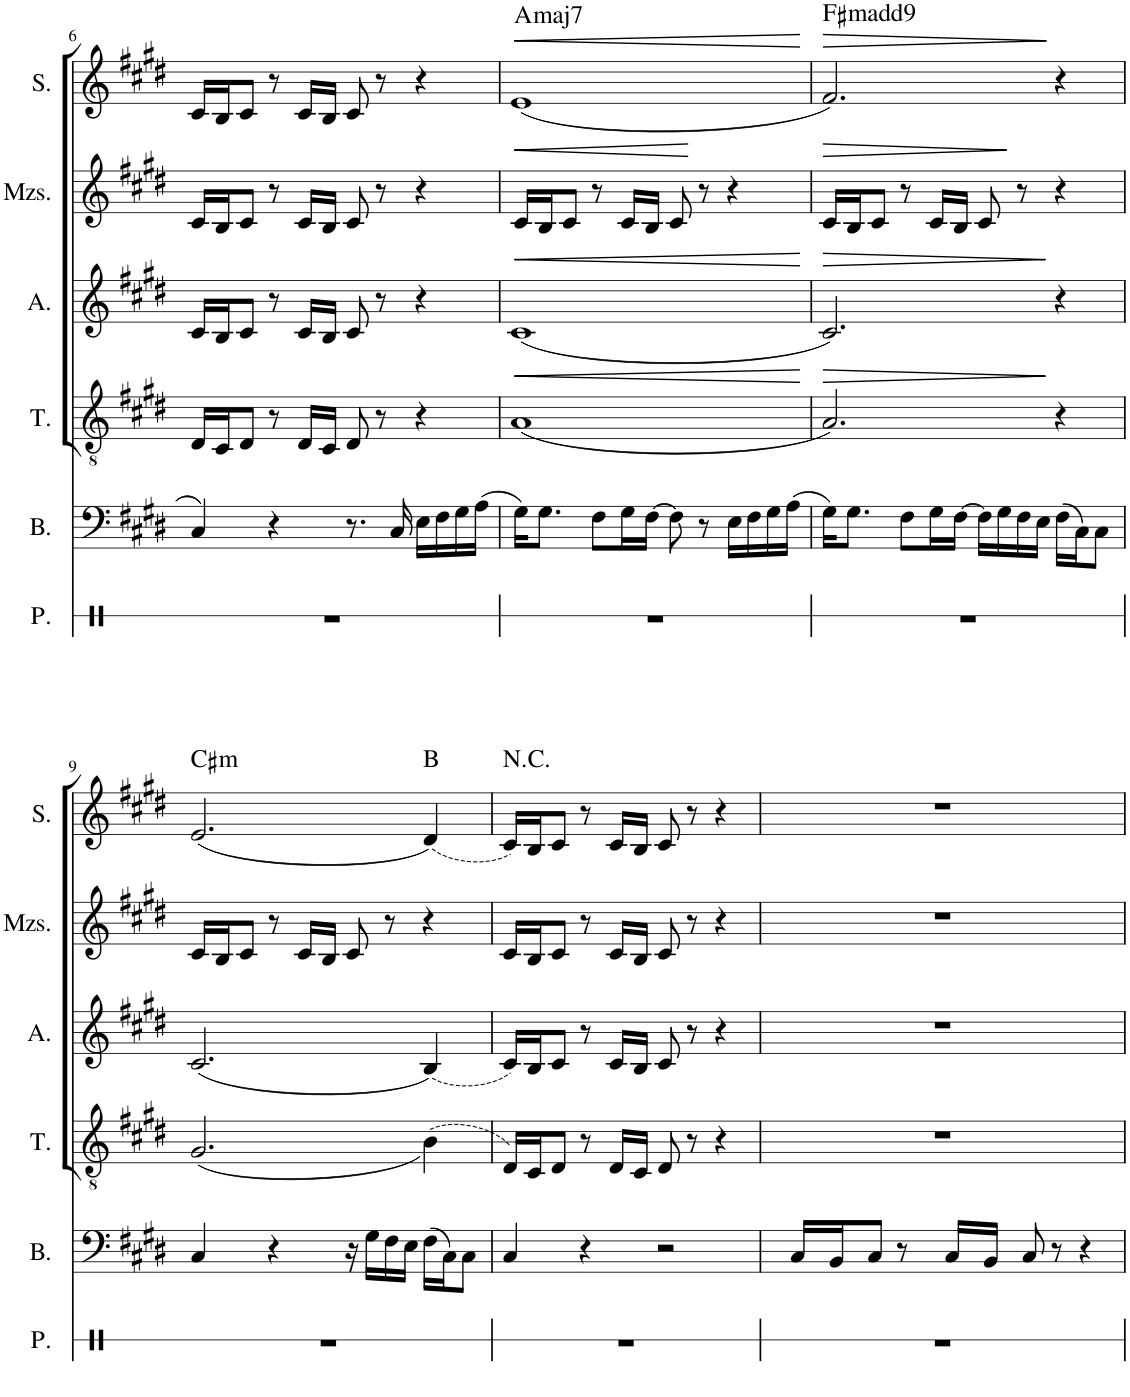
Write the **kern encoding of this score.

**kern	**kern	**kern	**dynam	**kern	**dynam	**kern	**dynam	**kern	**dynam	**harte
*part6	*part5	*part4	*part4	*part3	*part3	*part2	*part2	*part1	*part1	*part1
*staff6	*staff5	*staff4	*staff4	*staff3	*staff3	*staff2	*staff2	*staff1	*staff1	*
*I"Body Percussion	*I"Bass	*I"Tenor	*	*I"Alto	*	*I"Mezzo-soprano	*	*I"Soprano	*	*
*I'P.	*I'B.	*I'T.	*	*I'A.	*	*I'Mzs.	*	*I'S.	*	*
!!LO:PB:g=z
*clefX	*clefF4	*clefGv2	*	*clefG2	*	*clefG2	*	*clefG2	*	*
*k[]	*k[f#c#g#d#]	*k[f#c#g#d#]	*	*k[f#c#g#d#]	*	*k[f#c#g#d#]	*	*k[f#c#g#d#]	*	*
*M4/4	*M4/4	*M4/4	*	*M4/4	*	*M4/4	*	*M4/4	*	*
=6	=6	=6	=6	=6	=6	=6	=6	=6	=6	=6
1r	4C#/	16D#/LL	.	16c#/LL	.	16c#/LL	.	16c#/LL	.	.
.	.	16C#/J	.	16B/J	.	16B/J	.	16B/J	.	.
.	.	8D#/J	.	8c#/J	.	8c#/J	.	8c#/J	.	.
.	4r	8r	.	8r	.	8r	.	8r	.	.
.	.	16D#/LL	.	16c#/LL	.	16c#/LL	.	16c#/LL	.	.
.	.	16C#/JJ	.	16B/JJ	.	16B/JJ	.	16B/JJ	.	.
.	8.r	8D#/	.	8c#/	.	8c#/	.	8c#/	.	.
.	.	8r	.	8r	.	8r	.	8r	.	.
.	16C#/	.	.	.	.	.	.	.	.	.
.	16E\LL	4r	.	4r	.	4r	.	4r	.	.
.	16F#\	.	.	.	.	.	.	.	.	.
.	16G#\	.	.	.	.	.	.	.	.	.
.	(16A\JJ	.	.	.	.	.	.	.	.	.
=7	=7	=7	=7	=7	=7	=7	=7	=7	=7	=7
!	!	!	!LO:HP:b	!	!LO:HP:b	!	!LO:HP:b	!	!LO:HP:b	!LO:H:kt=maj7
1r	16G#\KL)	(1A	<	(1c#	<	16c#/LL	<	(1e	<	A:maj7
.	8.G#\J	.	.	.	.	16B/J	.	.	.	.
.	.	.	.	.	.	8c#/J	.	.	.	.
.	8F#\L	.	.	.	.	8r	.	.	.	.
.	16G#\L	.	.	.	.	16c#/LL	.	.	.	.
.	[16F#\JJ	.	.	.	.	16B/JJ	.	.	.	.
.	8F#\]	.	.	.	.	8c#/	.	.	.	.
.	8r	.	.	.	.	8r	[	.	.	.
.	16E\LL	.	.	.	.	4r	.	.	.	.
.	16F#\	.	.	.	.	.	.	.	.	.
.	16G#\	.	.	.	.	.	.	.	.	.
.	(16A\JJ	.	.	.	.	.	.	.	.	.
.	.	.	[	.	[	.	.	.	[	.
=8	=8	=8	=8	=8	=8	=8	=8	=8	=8	=8
!	!	!	!LO:HP:b	!	!LO:HP:b	!	!LO:HP:b	!	!LO:HP:b	!LO:H:kt=m
1r	16G#\KL)	2.A/)	>	2.c#/)	>	16c#/LL	>	2.f#/)	>	F#:min(9)
.	8.G#\J	.	.	.	.	16B/J	.	.	.	.
.	.	.	.	.	.	8c#/J	.	.	.	.
.	8F#\L	.	.	.	.	8r	.	.	.	.
.	16G#\L	.	.	.	.	16c#/LL	.	.	.	.
.	[16F#\JJ	.	.	.	.	16B/JJ	.	.	.	.
.	16F#\LL]	.	.	.	.	8c#/	.	.	.	.
.	16G#\	.	.	.	.	.	.	.	.	.
.	16F#\	.	.	.	.	8r	]	.	.	.
.	16E\JJ	.	.	.	.	.	.	.	.	.
.	(16F#\LL	4r	]	4r	]	4r	.	4r	]	.
.	16C#\J)	.	.	.	.	.	.	.	.	.
.	8C#\J	.	.	.	.	.	.	.	.	.
!!LO:LB:g=z
=9	=9	=9	=9	=9	=9	=9	=9	=9	=9	=9
!	!	!	!	!	!	!	!	!	!	!LO:H:kt=m
1r	4C#/	(<2.G#/	.	(2.c#/	.	16c#/LL	.	(2.e/	.	C#:min
.	.	.	.	.	.	16B/J	.	.	.	.
.	.	.	.	.	.	8c#/J	.	.	.	.
.	4r	.	.	.	.	8r	.	.	.	.
.	.	.	.	.	.	16c#/LL	.	.	.	.
.	.	.	.	.	.	16B/JJ	.	.	.	.
.	16r	.	.	.	.	8c#/	.	.	.	.
.	16G#\LL	.	.	.	.	.	.	.	.	.
.	16F#\	.	.	.	.	8r	.	.	.	.
.	16E\JJ	.	.	.	.	.	.	.	.	.
.	(16F#\LL	(4B\)	.	(4B/)	.	4r	.	(4d#/)	.	B:maj
.	16C#\J)	.	.	.	.	.	.	.	.	.
.	8C#\J	.	.	.	.	.	.	.	.	.
=10	=10	=10	=10	=10	=10	=10	=10	=10	=10	=10
!	!	!	!	!	!	!	!	!	!	!LO:H:kt=N.C.
1r	4C#/	16D#/LL)	.	16c#/LL)	.	16c#/LL	.	16c#/LL)	.	N
.	.	16C#/J	.	16B/J	.	16B/J	.	16B/J	.	.
.	.	8D#/J	.	8c#/J	.	8c#/J	.	8c#/J	.	.
.	4r	8r	.	8r	.	8r	.	8r	.	.
.	.	16D#/LL	.	16c#/LL	.	16c#/LL	.	16c#/LL	.	.
.	.	16C#/JJ	.	16B/JJ	.	16B/JJ	.	16B/JJ	.	.
.	2r	8D#/	.	8c#/	.	8c#/	.	8c#/	.	.
.	.	8r	.	8r	.	8r	.	8r	.	.
.	.	4r	.	4r	.	4r	.	4r	.	.
=11	=11	=11	=11	=11	=11	=11	=11	=11	=11	=11
1r	16C#/LL	1r	.	1r	.	1r	.	1r	.	.
.	16BB/J	.	.	.	.	.	.	.	.	.
.	8C#/J	.	.	.	.	.	.	.	.	.
.	8r	.	.	.	.	.	.	.	.	.
.	16C#/LL	.	.	.	.	.	.	.	.	.
.	16BB/JJ	.	.	.	.	.	.	.	.	.
.	8C#/	.	.	.	.	.	.	.	.	.
.	8r	.	.	.	.	.	.	.	.	.
.	4r	.	.	.	.	.	.	.	.	.
=	=	=	=	=	=	=	=	=	=	=
*-	*-	*-	*-	*-	*-	*-	*-	*-	*-	*-
